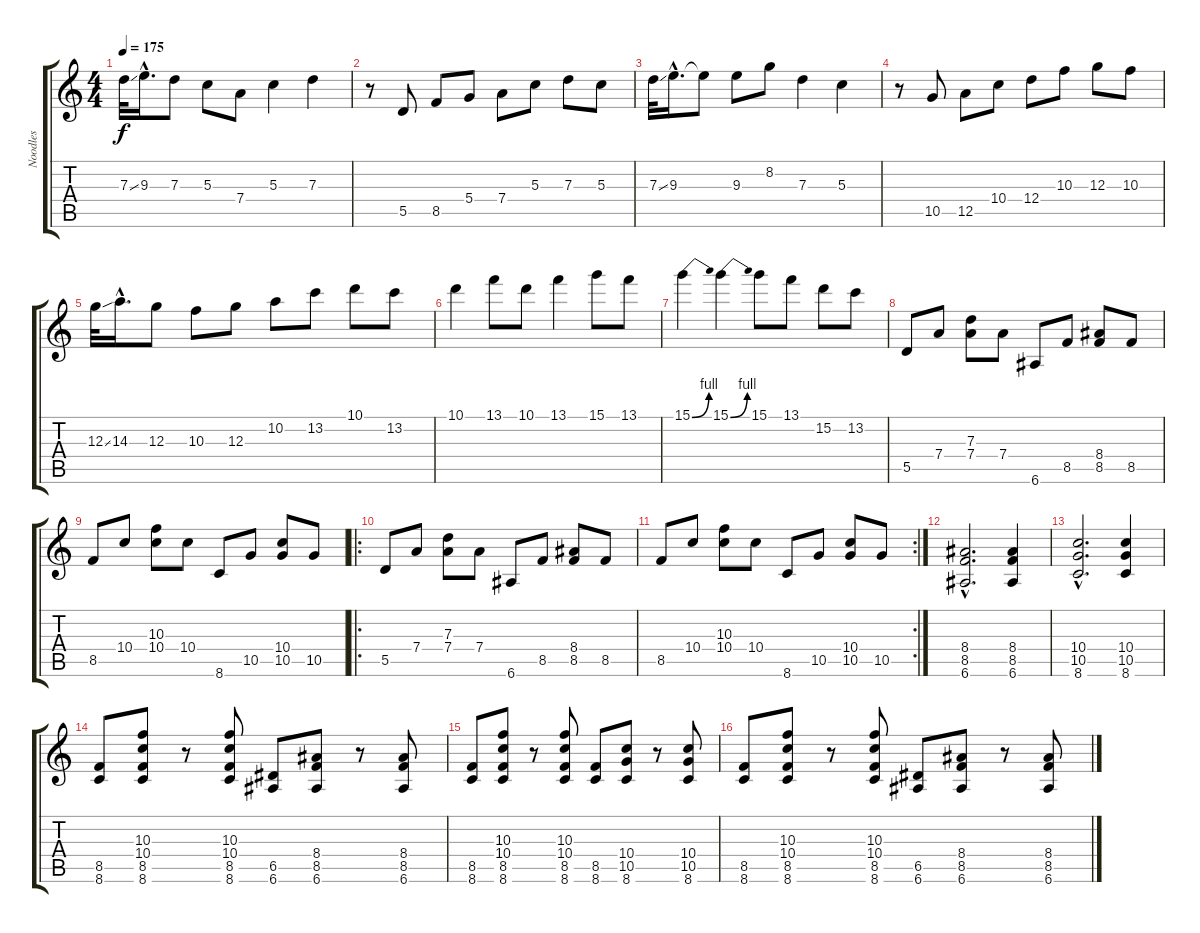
\track ("Noodles" "Noodles") {instrument electricguitarclean}
\staff {score tabs}
\tuning (E4 B3 G3 D3 A2 E2) {hide}
\ts (4 4)
\tempo 175
\clef g2
\ks c
7.3{ss}.32{dy f} 9.3{hac}.16{d} 7.3.8 5.3.8 7.4.8 5.3.4 7.3.4 |
r.8 5.5.8 8.5.8 5.4.8 7.4.8 5.3.8 7.3.8 5.3.8 |
7.3{ss}.32 9.3{hac}.16{d} 9.3{t}.8 9.3.8 8.2.8 7.3.4 5.3.4 |
r.8 10.5.8 12.5.8 10.4.8 12.4.8 10.3.8 12.3.8 10.3.8 |
12.3{ss}.32 14.3{hac}.16{d} 12.3.8 10.3.8 12.3.8 10.2.8 13.2.8 10.1.8 13.2.8 |
10.1.4 13.1.8 10.1.8 13.1.4 15.1.8 13.1.8 |
15.1{be (bend 0 0 60 4)}.4 15.1{be (bend 0 0 60 4)}.4 15.1.8 13.1.8 15.2.8 13.2.8 |
5.5.8 7.4.8 (7.3 7.4).8 7.4.8 6.6.8 8.5.8 (8.4 8.5).8 8.5.8 |
8.5.8 10.4.8 (10.3 10.4).8 10.4.8 8.6.8 10.5.8 (10.4 10.5).8 10.5.8 |
\ro
5.5.8 7.4.8 (7.3 7.4).8 7.4.8 6.6.8 8.5.8 (8.4 8.5).8 8.5.8 |
\rc 2
8.5.8 10.4.8 (10.3 10.4).8 10.4.8 8.6.8 10.5.8 (10.4 10.5).8 10.5.8 |
(8.4{hac} 8.5{hac} 6.6{hac}).2{d} (8.4 8.5 6.6).4 |
(10.4{hac} 10.5{hac} 8.6{hac}).2{d} (10.4 10.5 8.6).4 |
(8.5 8.6).8 (10.3 10.4 8.5 8.6).8 r.8 (10.3 10.4 8.5 8.6).8 (6.5 6.6).8 (8.4 8.5 6.6).8 r.8 (8.4 8.5 6.6).8 |
(8.5 8.6).8 (10.3 10.4 8.5 8.6).8 r.8 (10.3 10.4 8.5 8.6).8 (8.5 8.6).8 (10.4 10.5 8.6).8 r.8 (10.4 10.5 8.6).8 |
(8.5 8.6).8 (10.3 10.4 8.5 8.6).8 r.8 (10.3 10.4 8.5 8.6).8 (6.5 6.6).8 (8.4 8.5 6.6).8 r.8 (8.4 8.5 6.6).8
